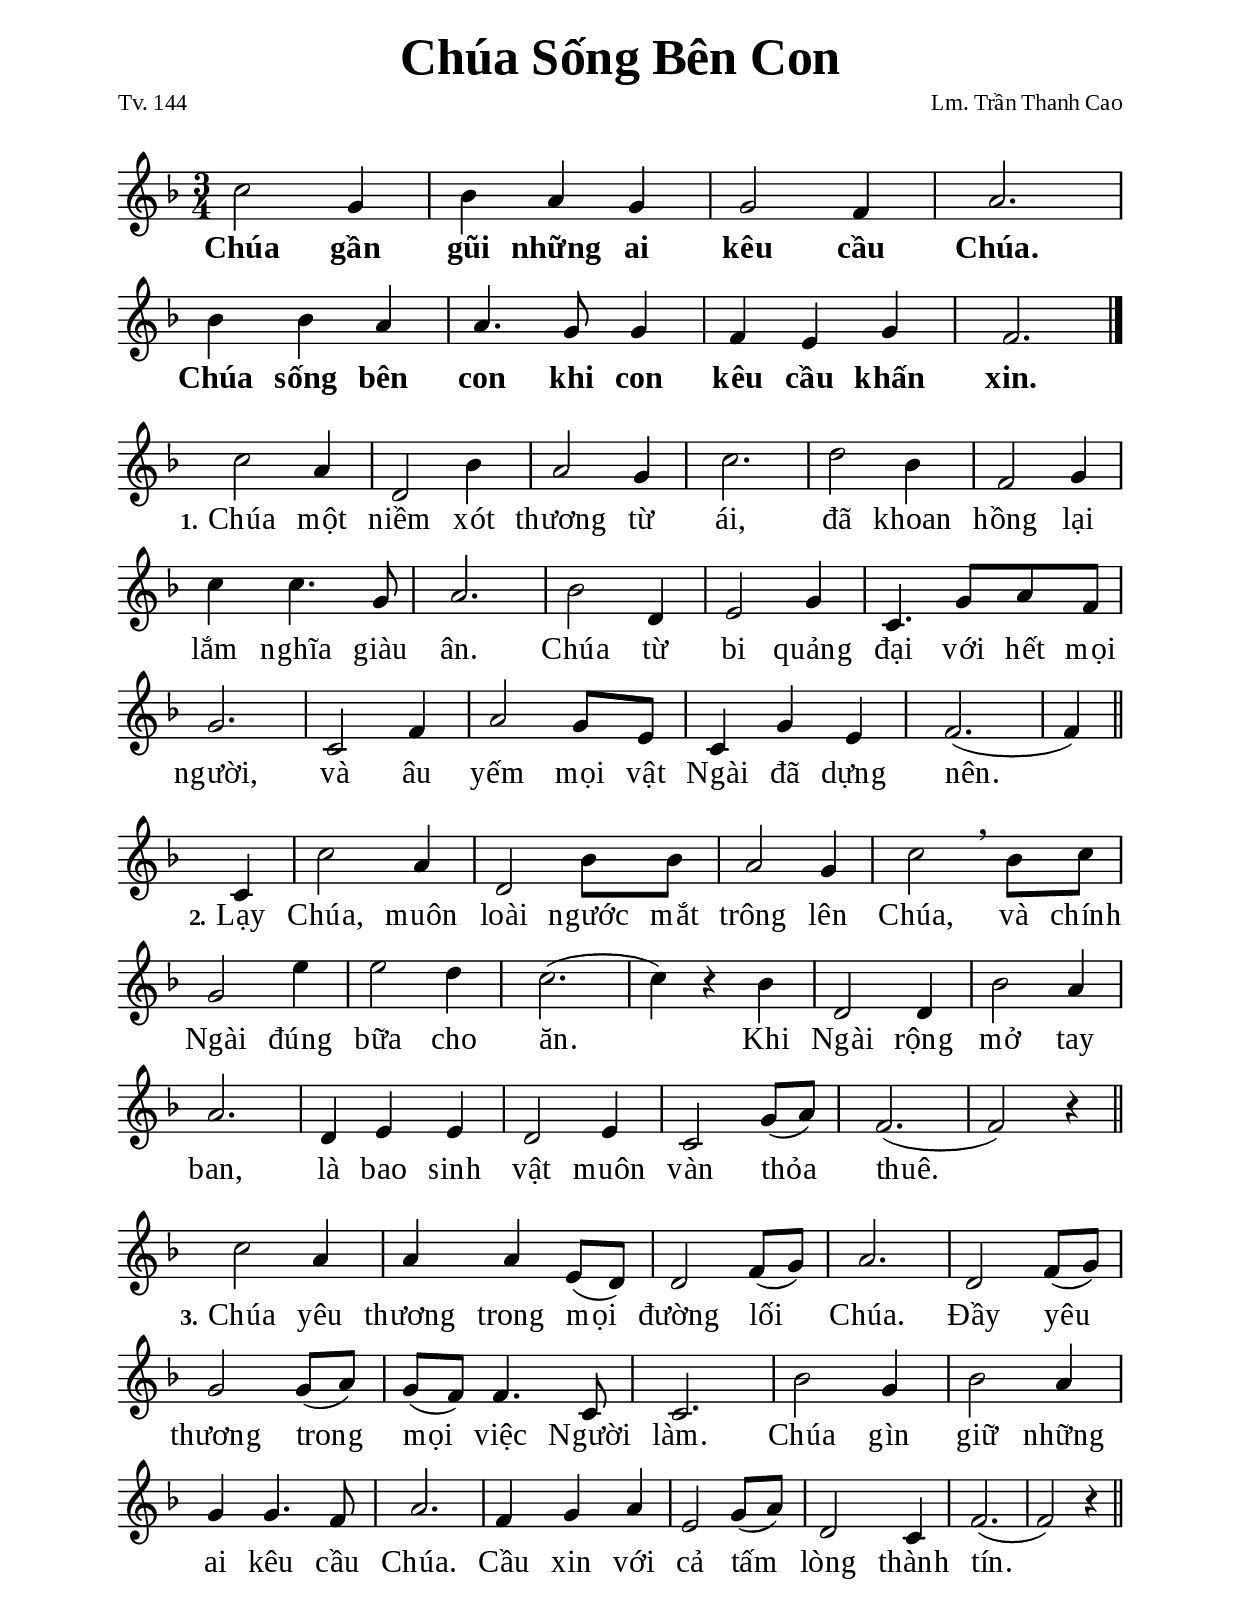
% Cài đặt chung
\version "2.20.0"
\include "english.ly"

\header {
  title = \markup { \fontsize #3 "Chúa Sống Bên Con" }
  poet = "Tv. 144"
  composer = "Lm. Trần Thanh Cao"
  arranger = " "
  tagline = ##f
}

\paper {
  #(set-paper-size "a4")
  top-margin = 10\mm
  bottom-margin = 10\mm
  left-margin = 20\mm
  right-margin = 20\mm
  indent = #0
  #(define fonts
    (make-pango-font-tree
      "Liberation Serif"
      "Liberation Serif"
      "Liberation Serif"
      (/ 20 20)))
  page-count = #1
}

% Nhạc điệp khúc
nhacDiepKhuc= \relative c'' {
  c2 g4 |
  bf a g |
  g2 f4 |
  a2. |
  bf4 bf a |
  a4. g8 g4 |
  f e g |
  f2. \bar "|."
}

% Nhạc phiên khúc
nhacPhienKhucMot = \relative c'' {
  c2 a4 |
  d,2 bf'4 |
  a2 g4 |
  c2. |
  d2 bf4 |
  f2 g4 |
  c4 c4. g8 |
  a2. |
  bf2 d,4 |
  e2 g4 |
  c,4. g'8 a f |
  g2. |
  c,2 f4 |
  a2 g8 e |
  c4 g' e |
  f2. ( |
  f4) \bar "||"
}

nhacPhienKhucHai = \relative c' {
  \partial 4 c4 |
  c'2 a4 |
  d,2 bf'8 bf |
  a2 g4 |
  c2 \breathe bf8 c |
  g2 e'4 |
  e2 d4 |
  c2. ( |
  c4) r bf |
  d,2 d4 |
  bf'2 a4 |
  a2. |
  d,4 e e |
  d2 e4 |
  c2 g'8 (a) |
  f2. ( |
  f2) r4 \bar "||"
}

nhacPhienKhucBa = \relative c'' {
  c2 a4 |
  a a e8 (d) |
  d2 f8 (g) |
  a2. |
  d,2 f8 (g) |
  g2 g8 (a) |
  g (f) f4. c8 |
  c2. |
  bf'2 g4 |
  bf2 a4 |
  g g4. f8 |
  a2. |
  f4 g a |
  e2 g8 (a) |
  d,2 c4 |
  f2. ( |
  f2) r4 \bar "||"
}

% Lời điệp khúc
loiDiepKhuc = \lyricmode {
  Chúa gần gũi những ai kêu cầu Chúa.
  Chúa sống bên con khi con kêu cầu khấn xin.
}

% Lời phiên khúc
loiPhienKhucMot = \lyricmode {
  \set stanza = #"1."
  Chúa một niềm xót thương từ ái,
  đã khoan hồng lại lắm nghĩa giàu ân.
  Chúa từ bi quảng đại với hết mọi người,
  và âu yếm mọi vật Ngài đã dựng nên.
}

loiPhienKhucHai = \lyricmode {
  \set stanza = #"2."
  Lạy Chúa, muôn loài ngước mắt trông lên Chúa,
  và chính Ngài đúng bữa cho ăn.
  Khi Ngài rộng mở tay ban,
  là bao sinh vật muôn vàn thỏa thuê.
}

loiPhienKhucBa = \lyricmode {
  \set stanza = #"3."
  Chúa yêu thương trong mọi đường lối Chúa.
  Đầy yêu thương trong mọi việc Người làm.
  Chúa gìn giữ những ai kêu cầu Chúa.
  Cầu xin với cả tấm lòng thành tín.
}


% Dàn trang
\score {
  \new ChoirStaff <<
    \new Staff = diepKhuc \with {
        \consists "Merge_rests_engraver"
        \magnifyStaff #(magstep +1)
      }
      <<
      \new Voice = beSop {
        \key f \major \time 3/4 \stemNeutral \nhacDiepKhuc
      }
    >>
    \new Lyrics \lyricsto beSop \loiDiepKhuc
  >>
  \layout {
    \override Lyrics.LyricText.font-series = #'bold
    \override Lyrics.LyricText.font-size = #+3
    \override Lyrics.LyricSpace.minimum-distance = #2.0
    \override Score.BarNumber.break-visibility = ##(#f #f #f)
    \override Score.SpacingSpanner.uniform-stretching = ##t
  }
}

\score {
  \new ChoirStaff <<
    \new Staff = phienKhuc \with {
        \magnifyStaff #(magstep +1)
      }
      <<
      \new Voice = beSop {
        \key f \major \time 3/4 \nhacPhienKhucMot
      }
    >>
    \new Lyrics \lyricsto beSop \loiPhienKhucMot
  >>
  \layout {
    \override Staff.TimeSignature.transparent = ##t
    \override Lyrics.LyricText.font-size = #+3
    \override Lyrics.LyricSpace.minimum-distance = #2.0
    \override Score.BarNumber.break-visibility = ##(#f #f #f)
    \override Score.SpacingSpanner.uniform-stretching = ##t
  } 
}

\score {
  \new ChoirStaff <<
    \new Staff = phienKhuc \with {
        \magnifyStaff #(magstep +1)
      }
      <<
      \new Voice = beSop {
        \key f \major \time 3/4 \nhacPhienKhucHai
      }
    >>
    \new Lyrics \lyricsto beSop \loiPhienKhucHai
  >>
  \layout {
    \override Staff.TimeSignature.transparent = ##t
    \override Lyrics.LyricText.font-size = #+3
    \override Lyrics.LyricSpace.minimum-distance = #2.0
    \override Score.BarNumber.break-visibility = ##(#f #f #f)
    \override Score.SpacingSpanner.uniform-stretching = ##t
  } 
}

\score {
  \new ChoirStaff <<
    \new Staff = phienKhuc \with {
        \magnifyStaff #(magstep +1)
      }
      <<
      \new Voice = beSop {
        \key f \major \time 3/4 \nhacPhienKhucBa
      }
    >>
    \new Lyrics \lyricsto beSop \loiPhienKhucBa
  >>
  \layout {
    \override Staff.TimeSignature.transparent = ##t
    \override Lyrics.LyricText.font-size = #+3
    \override Lyrics.LyricSpace.minimum-distance = #2.0
    \override Score.BarNumber.break-visibility = ##(#f #f #f)
    \override Score.SpacingSpanner.uniform-stretching = ##t
  } 
}
